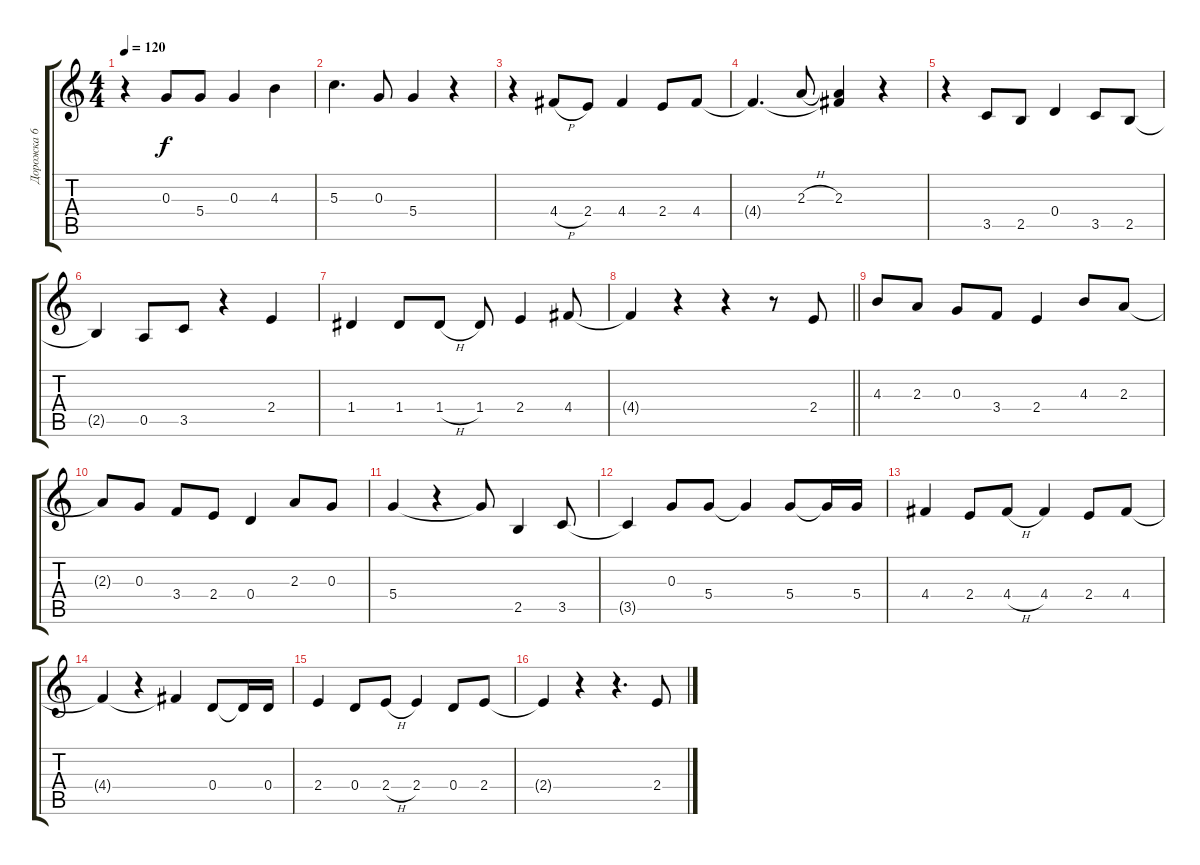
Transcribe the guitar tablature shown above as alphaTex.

\track ("Дорожка 6" "Дорожка 6") {instrument electricguitarjazz}
\staff {score tabs}
\tuning (E4 B3 G3 D3 A2 E2) {hide}
\ts (4 4)
\tempo 120
\clef g2
\ks c
r.4{dy f} 0.3.8 5.4.8 0.3.4 4.3.4 |
5.3.4{d} 0.3.8 5.4.4 r.4 |
r.4 4.4{h}.8 2.4.8 4.4.4 2.4.8 4.4.8 |
4.4{t}.4{d} 2.3{h}.8 (2.3 4.4{t}).4 r.4 |
r.4 3.5.8 2.5.8 0.4.4 3.5.8 2.5.8 |
2.5{t}.4 0.5.8 3.5.8 r.4 2.4.4 |
1.4.4 1.4.8 1.4{h}.8 1.4.8 2.4.4 4.4.8 |
\barLineRight lightlight
4.4{t}.4 r.4 r.4 r.8 2.4.8 |
4.3.8 2.3.8 0.3.8 3.4.8 2.4.4 4.3.8 2.3.8 |
2.3{t}.8 0.3.8 3.4.8 2.4.8 0.4.4 2.3.8 0.3.8 |
5.4.4 r.4 5.4{t}.8 2.5.4 3.5.8 |
3.5{t}.4 0.3.8 5.4.8 5.4{t}.4 5.4.8 5.4{t}.16 5.4.16 |
4.4.4 2.4.8 4.4{h}.8 4.4.4 2.4.8 4.4.8 |
4.4{t}.4 r.4 4.4{t}.4 0.4.8 0.4{t}.16 0.4.16 |
2.4.4 0.4.8 2.4{h}.8 2.4.4 0.4.8 2.4.8 |
2.4{t}.4 r.4 r.4{d} 2.4.8
